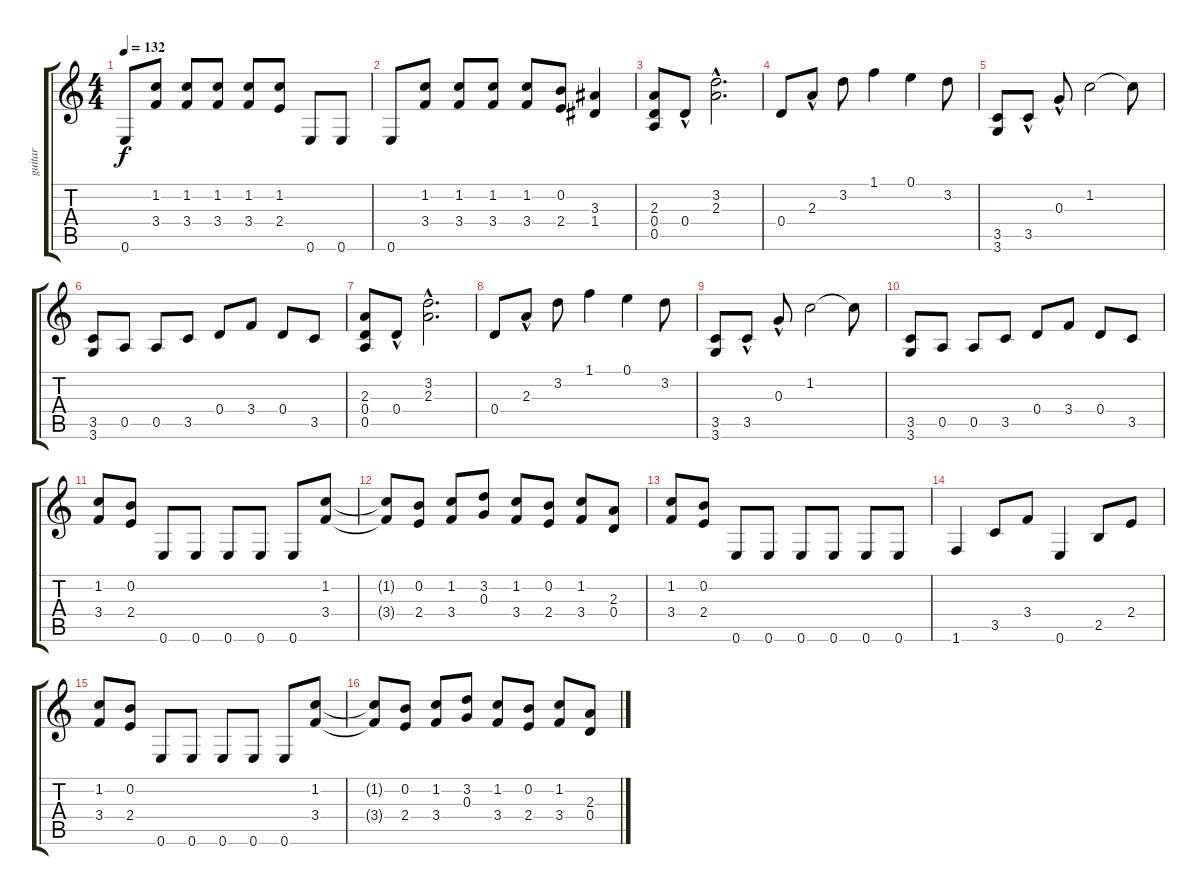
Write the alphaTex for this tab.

\track ("guitar" "guitar") {instrument overdrivenguitar}
\staff {score tabs}
\tuning (E4 B3 G3 D3 A2 E2) {hide}
\ts (4 4)
\tempo 132
\clef g2
\ks c
0.6.8{dy f} (1.2 3.4).8 (1.2 3.4).8 (1.2 3.4).8 (1.2 3.4).8 (1.2 2.4).8 0.6.8 0.6.8 |
0.6.8 (1.2 3.4).8 (1.2 3.4).8 (1.2 3.4).8 (1.2 3.4).8 (0.2 2.4).8 (3.3 1.4).4 |
(2.3 0.4 0.5).8 0.4{hac}.8 (3.2 2.3{hac}).2{d} |
0.4.8 2.3{hac}.8 3.2.8 1.1.4 0.1.4 3.2.8 |
(3.5 3.6).8 3.5{hac}.8 0.3{hac}.8 1.2.2 1.2{t}.8 |
(3.5 3.6).8 0.5.8 0.5.8 3.5.8 0.4.8 3.4.8 0.4.8 3.5.8 |
(2.3 0.4 0.5).8 0.4{hac}.8 (3.2 2.3{hac}).2{d} |
0.4.8 2.3{hac}.8 3.2.8 1.1.4 0.1.4 3.2.8 |
(3.5 3.6).8 3.5{hac}.8 0.3{hac}.8 1.2.2 1.2{t}.8 |
(3.5 3.6).8 0.5.8 0.5.8 3.5.8 0.4.8 3.4.8 0.4.8 3.5.8 |
(1.2 3.4).8 (0.2 2.4).8 0.6.8 0.6.8 0.6.8 0.6.8 0.6.8 (1.2 3.4).8 |
(1.2{t} 3.4{t}).8 (0.2 2.4).8 (1.2 3.4).8 (3.2 0.3).8 (1.2 3.4).8 (0.2 2.4).8 (1.2 3.4).8 (2.3 0.4).8 |
(1.2 3.4).8 (0.2 2.4).8 0.6.8 0.6.8 0.6.8 0.6.8 0.6.8 0.6.8 |
1.6.4 3.5.8 3.4.8 0.6.4 2.5.8 2.4.8 |
(1.2 3.4).8 (0.2 2.4).8 0.6.8 0.6.8 0.6.8 0.6.8 0.6.8 (1.2 3.4).8 |
(1.2{t} 3.4{t}).8 (0.2 2.4).8 (1.2 3.4).8 (3.2 0.3).8 (1.2 3.4).8 (0.2 2.4).8 (1.2 3.4).8 (2.3 0.4).8
